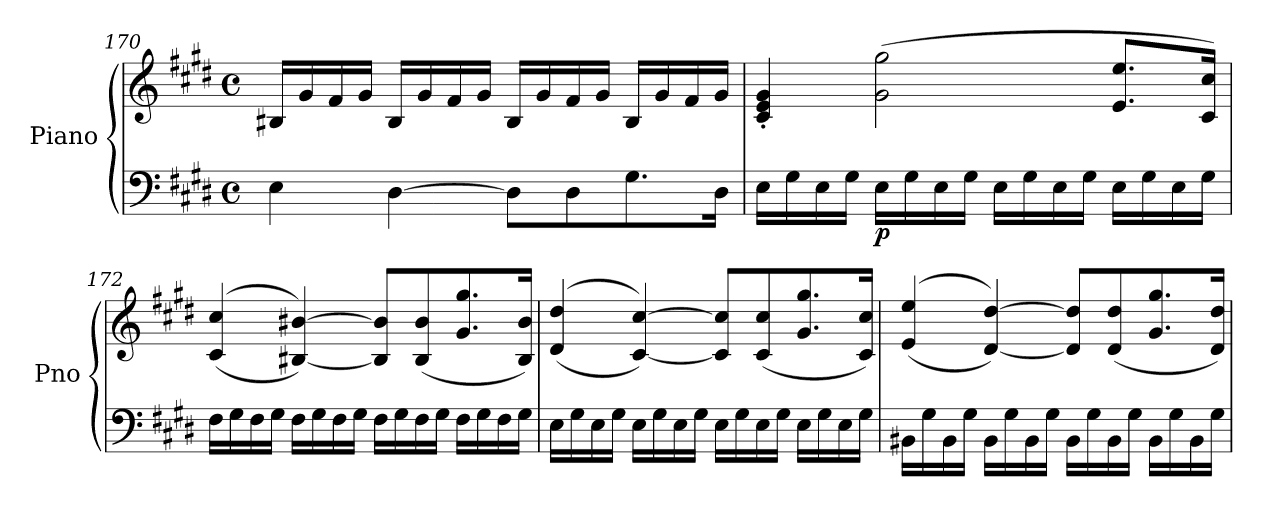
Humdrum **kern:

**kern	**kern	**dynam
*part1	*part1	*part1
*staff2	*staff1	*staff1/2
*I"Piano	*	*
*I'Pno	*	*
!!LO:PB:g=z
*clefF4	*clefG2	*
*k[f#c#g#d#]	*k[f#c#g#d#]	*
*M4/4	*M4/4	*
*met(c)	*met(c)	*
=170	=170	=170
4E\	16B#X/LL	.
.	16g#/	.
.	16f#/	.
.	16g#/JJ	.
[4D#\	16B#/LL	.
.	16g#/	.
.	16f#/	.
.	16g#/JJ	.
8D#\L]	16B#/LL	.
.	16g#/	.
8D#\	16f#/	.
.	16g#/JJ	.
8.G#\	16B#/LL	.
.	16g#/	.
.	16f#/	.
16D#\Jk	16g#/JJ	.
=171	=171	=171
16E\LL	4c#/' 4e/' 4g#/'	.
16G#\	.	.
16E\	.	.
16G#\JJ	.	.
!	!	!LO:DY:b=2
16E\LL	(2g#\ 2gg#\	p
16G#\	.	.
16E\	.	.
16G#\JJ	.	.
16E\LL	.	.
16G#\	.	.
16E\	.	.
16G#\JJ	.	.
16E\LL	8.e/ 8.ee/L	.
16G#\	.	.
16E\	.	.
16G#\JJ	16c#/ 16cc#/Jk)	.
=172	=172	=172
16F#\LL	((4c#/ 4cc#/	.
16G#\	.	.
16F#\	.	.
16G#\JJ	.	.
16F#\LL	[4B#X/ [4b#X/))	.
16G#\	.	.
16F#\	.	.
16G#\JJ	.	.
16F#\LL	8B#/] 8b#/]L	.
16G#\	.	.
16F#\	(8B#/ 8b#/	.
16G#\JJ	.	.
16F#\LL	8.g#/ 8.gg#/	.
16G#\	.	.
16F#\	.	.
16G#\JJ	16B#/ 16b#/Jk)	.
!!LO:LB:g=z
=173	=173	=173
16E\LL	((4d#/ 4dd#/	.
16G#\	.	.
16E\	.	.
16G#\JJ	.	.
16E\LL	[4c#/ [4cc#/))	.
16G#\	.	.
16E\	.	.
16G#\JJ	.	.
16E\LL	8c#/] 8cc#/]L	.
16G#\	.	.
16E\	(8c#/ 8cc#/	.
16G#\JJ	.	.
16E\LL	8.g#/ 8.gg#/	.
16G#\	.	.
16E\	.	.
16G#\JJ	16c#/ 16cc#/Jk)	.
=174	=174	=174
16BB#X\LL	((4e/ 4ee/	.
16G#\	.	.
16BB#\	.	.
16G#\JJ	.	.
16BB#\LL	[4d#/ [4dd#/))	.
16G#\	.	.
16BB#\	.	.
16G#\JJ	.	.
16BB#\LL	8d#/] 8dd#/]L	.
16G#\	.	.
16BB#\	(8d#/ 8dd#/	.
16G#\JJ	.	.
16BB#\LL	8.g#/ 8.gg#/	.
16G#\	.	.
16BB#\	.	.
16G#\JJ	16d#/ 16dd#/Jk)	.
=	=	=
*-	*-	*-
